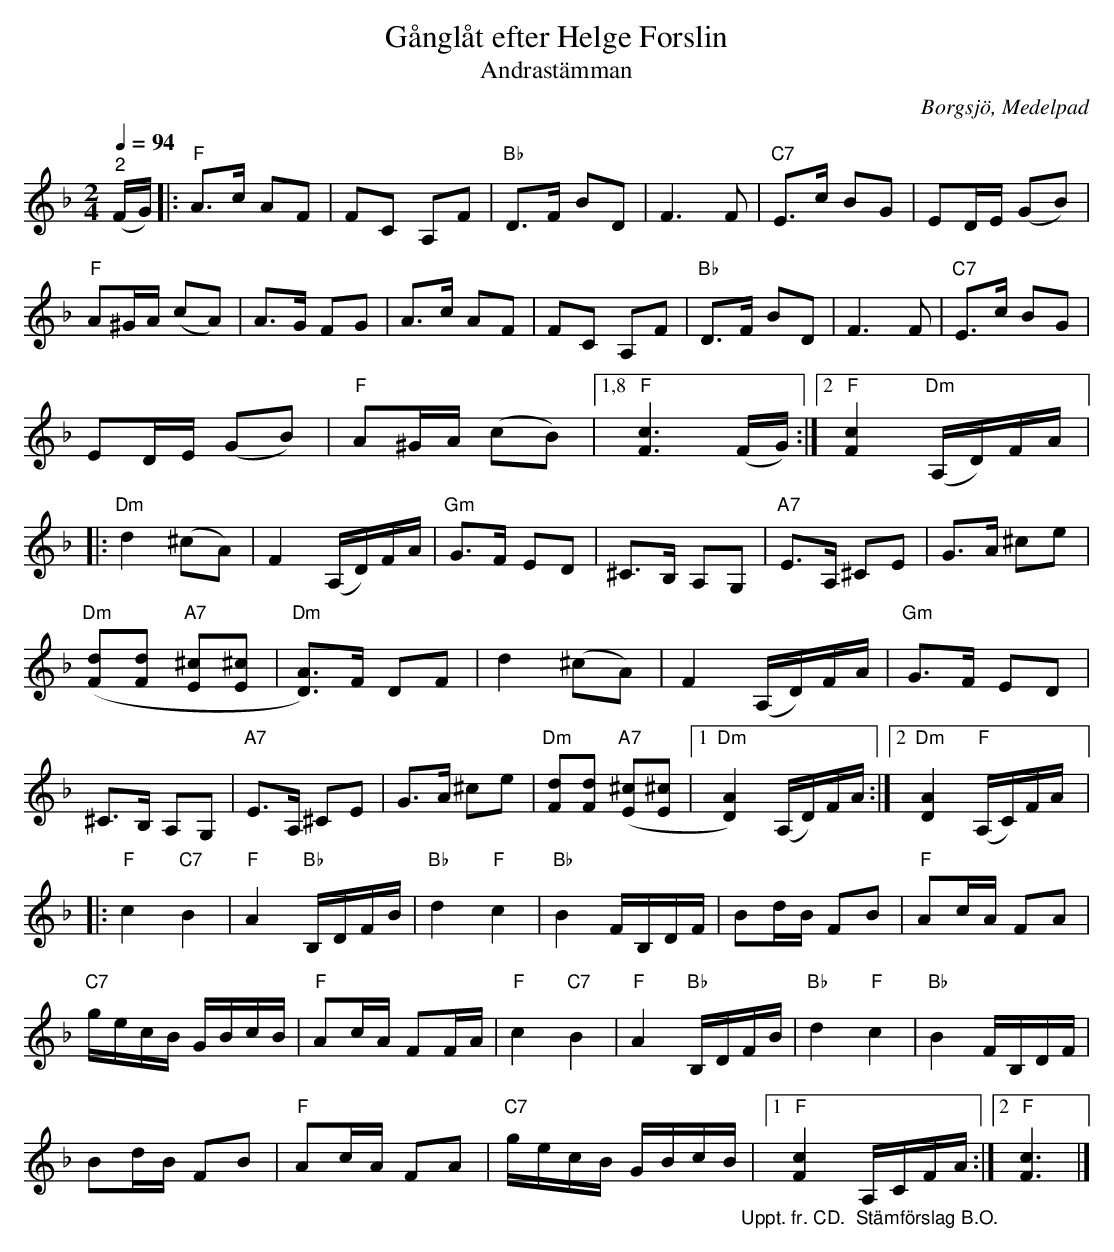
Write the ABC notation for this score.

X:1
T:Gånglåt efter Helge Forslin
T:Andrastämman
O:Borgsjö, Medelpad
L:1/8
Q:1/4=94
M:2/4
K:Dm
V:2
"^2" (F/G/) |: "F" A>c AF | FC A,F |"Bb" D>F BD | F3 F | "C7" E>c BG | ED/E/ (GB) |
"F" A^G/A/ (cA) | A>G FG | A>c AF | FC A,F | "Bb" D>F BD | F3 F |"C7" E>c BG |
ED/E/ (GB) | "F" A^G/A/ (cB) |1,8"F" [Fc]3 (F/G/) :|2"F" [Fc]2"Dm" (A,/D/)F/A/ |:
"Dm" d2 (^cA) | F2 (A,/D/)F/A/ |"Gm" G>F ED | ^C>B, A,G, |"A7" E>A, ^CE | G>A ^ce |
"Dm" ([Fd][Fd] "A7" [E^c][E^c] | "Dm" [DA]>)F DF | d2 (^cA) | F2 (A,/D/)F/A/ | "Gm" G>F ED |
^C>B, A,G, |"A7" E>A, ^CE | G>A ^ce | "Dm" [Fd][Fd]"A7" ([E^c][E^c] |1 "Dm" [DA]2) (A,/D/)F/A/ :|2 "Dm" [DA]2 "F" (A,/C/)F/A/ |:
"F" c2 "C7" B2 |"F" A2"Bb" B,/D/F/B/ | "Bb" d2 "F" c2 |"Bb" B2 F/B,/D/F/ | Bd/B/ FB |"F" Ac/A/ FA |
"C7" g/e/c/B/ G/B/c/B/ |"F" Ac/A/ FF/A/ | "F"c2"C7" B2 |"F" A2"Bb" B,/D/F/B/ |"Bb" d2"F" c2 | "Bb" B2 F/B,/D/F/ |
Bd/B/ FB |"F" Ac/A/ FA |"C7" g/e/c/B/ G/B/c/B/"_Uppt. fr. CD.  Stämförslag B.O." |1 "F" [Fc]2 A,/C/F/A/ :|2 "F" [Fc]3 |]
